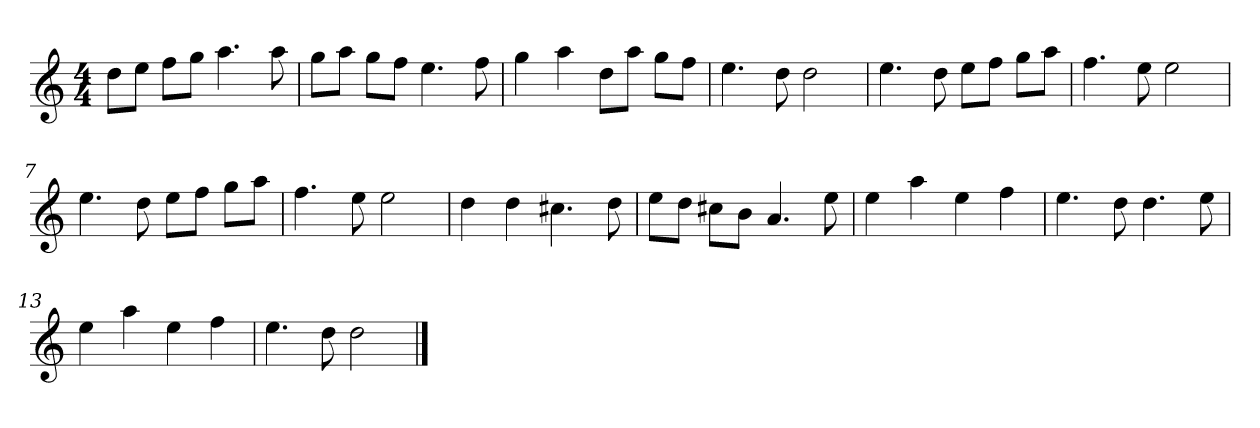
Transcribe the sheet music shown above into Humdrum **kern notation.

**kern
*part1
*staff1
*k[]
*M4/4
*MM120
=1
8ddL
8eeJ
8ffL
8ggJ
4.aa
8aa
=2
8ggL
8aaJ
8ggL
8ffJ
4.ee
8ff
=3
4gg
4aa
8ddL
8aaJ
8ggL
8ffJ
=4
4.ee
8dd
2dd
=5
4.ee
8dd
8eeL
8ffJ
8ggL
8aaJ
=6
4.ff
8ee
2ee
=7
4.ee
8dd
8eeL
8ffJ
8ggL
8aaJ
=8
4.ff
8ee
2ee
=9
4dd
4dd
4.cc#X
8dd
=10
8eeL
8ddJ
8cc#XL
8bJ
4.a
8ee
=11
4ee
4aa
4ee
4ff
=12
4.ee
8dd
4.dd
8ee
=13
4ee
4aa
4ee
4ff
=14
4.ee
8dd
2dd
==
*-
